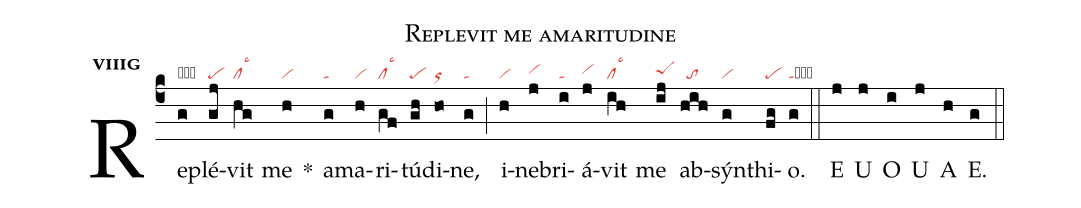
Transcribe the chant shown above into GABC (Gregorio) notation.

name:Replevit me amaritudine;
office-part:an;
mode:8g;
nabc-lines:1;
%%
initial-style: 1;
name: Replevit me amaritudine;
mode: 8;
office-part: Antiphona;
annotation: Ant.;
annotation: viii g;
nabc-lines: 1;
%%
(c4) Re(g|obta)plé(gj|pe)vit(hg|cllsc3) me(h|vi) <sp>*</sp>() a(g|ta)ma(h|vi)ri(gf|cllsc3)tú(gh|pe)di(ho|or)ne,(g|ta) (;) i(h|vi)ne(j|vihh)bri(i|ta)á(j|vihh)vit(ih|cllsc3) me(ij|peShh) ab(hih|//to)sý(g|vi)nthi(fg|pe)o.(g|tacb) (::)
<eu> E(j) U(j) O(i) U(j) A(h) E.(g) </eu> (::)
